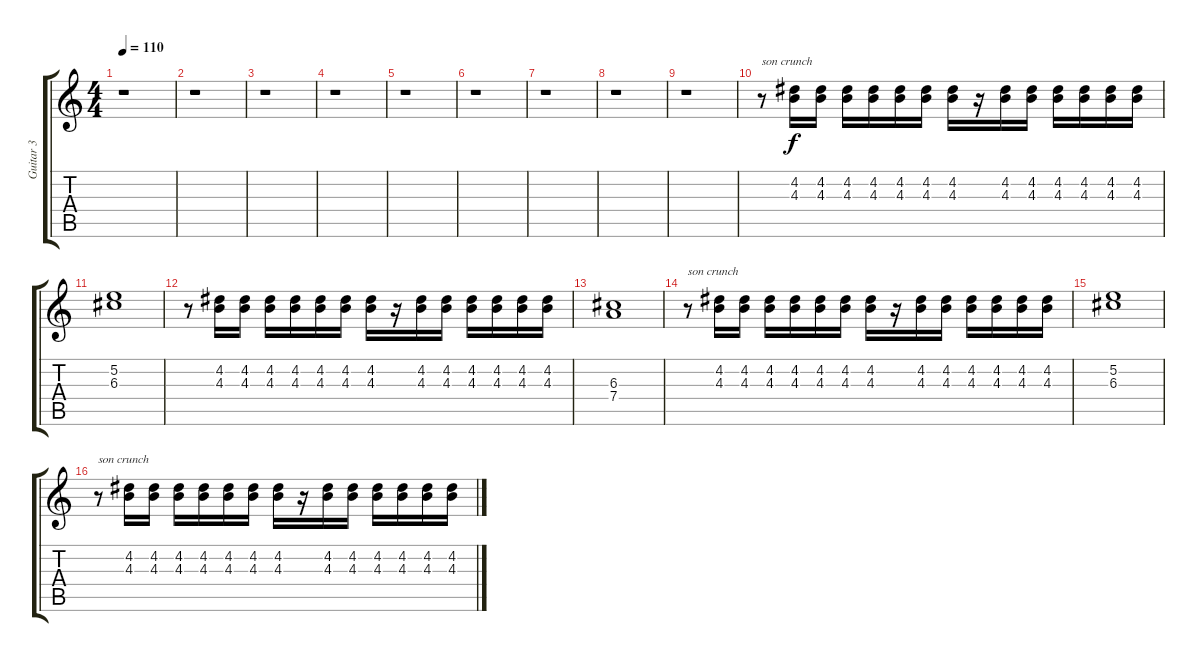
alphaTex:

\track ("Guitar 3" "Guitar 3") {instrument electricguitarclean}
\staff {score tabs}
\tuning (E4 B3 G3 D3 A2 E2) {hide}
\ts (4 4)
\tempo 110
\clef g2
\ks c
r.1{dy f} |
r.1 |
r.1 |
r.1 |
r.1 |
r.1 |
r.1 |
r.1 |
r.1 |
r.8{txt "son crunch"} (4.2 4.3).16 (4.2 4.3).16 (4.2 4.3).16 (4.2 4.3).16 (4.2 4.3).16 (4.2 4.3).16 (4.2 4.3).16 r.16 (4.2 4.3).16 (4.2 4.3).16 (4.2 4.3).16 (4.2 4.3).16 (4.2 4.3).16 (4.2 4.3).16 |
(5.2 6.3).1 |
r.8 (4.2 4.3).16 (4.2 4.3).16 (4.2 4.3).16 (4.2 4.3).16 (4.2 4.3).16 (4.2 4.3).16 (4.2 4.3).16 r.16 (4.2 4.3).16 (4.2 4.3).16 (4.2 4.3).16 (4.2 4.3).16 (4.2 4.3).16 (4.2 4.3).16 |
(6.3 7.4).1 |
r.8{txt "son crunch"} (4.2 4.3).16 (4.2 4.3).16 (4.2 4.3).16 (4.2 4.3).16 (4.2 4.3).16 (4.2 4.3).16 (4.2 4.3).16 r.16 (4.2 4.3).16 (4.2 4.3).16 (4.2 4.3).16 (4.2 4.3).16 (4.2 4.3).16 (4.2 4.3).16 |
(5.2 6.3).1 |
r.8{txt "son crunch"} (4.2 4.3).16 (4.2 4.3).16 (4.2 4.3).16 (4.2 4.3).16 (4.2 4.3).16 (4.2 4.3).16 (4.2 4.3).16 r.16 (4.2 4.3).16 (4.2 4.3).16 (4.2 4.3).16 (4.2 4.3).16 (4.2 4.3).16 (4.2 4.3).16
